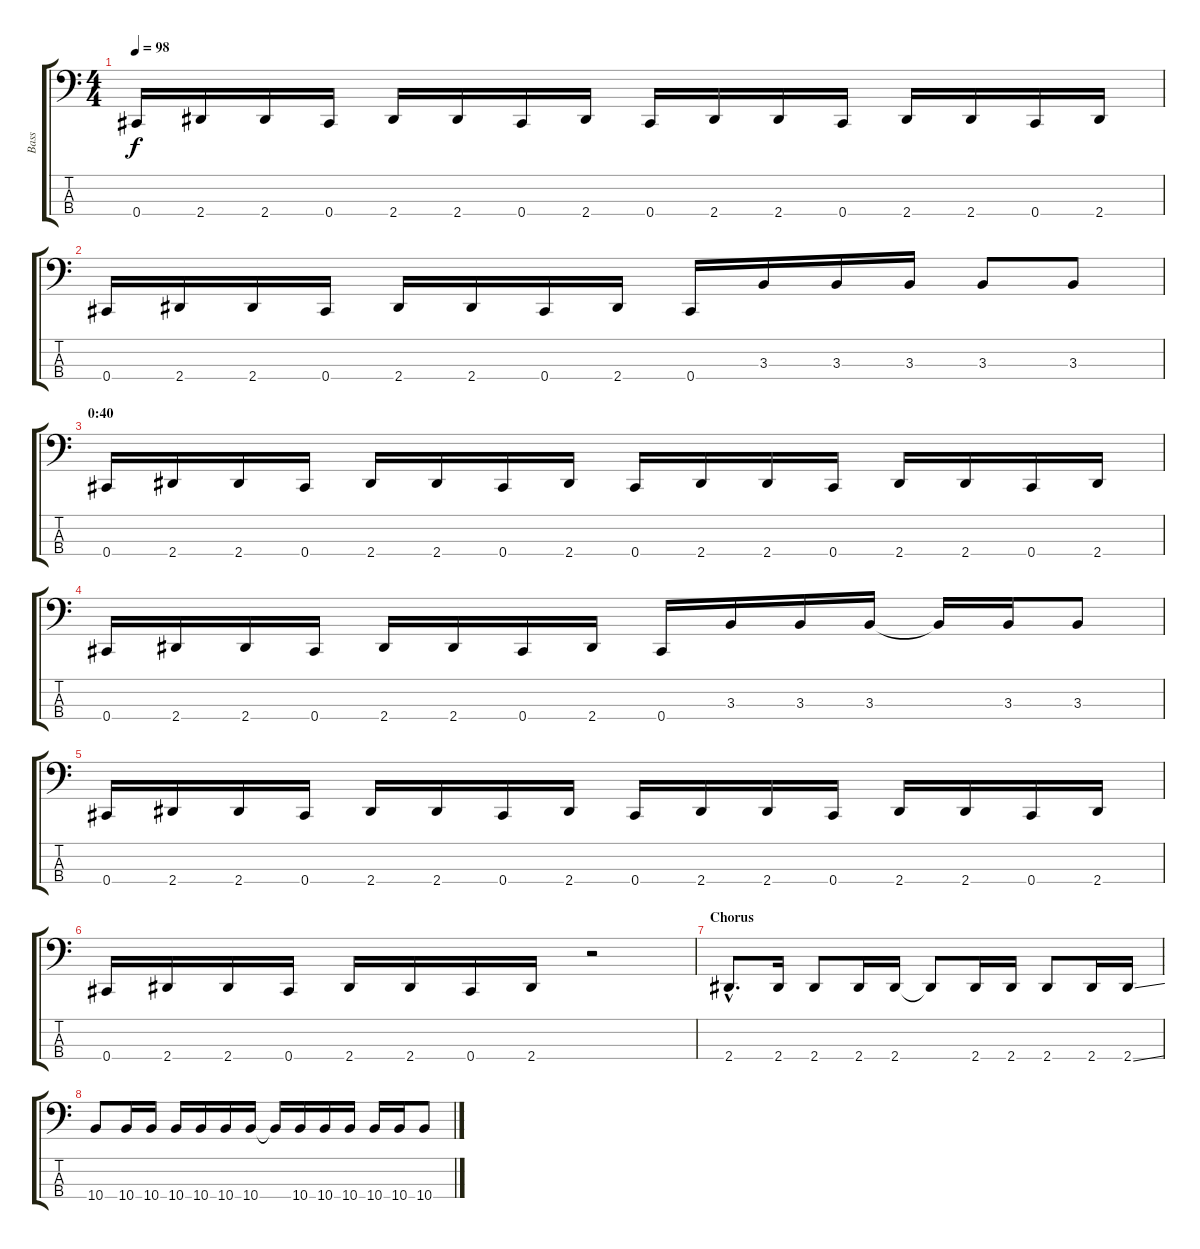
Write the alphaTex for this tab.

\track ("Bass" "Bass") {instrument electricbassfinger}
\staff {score tabs}
\tuning (Gb2 Db2 Ab1 Db1) {hide}
\ts (4 4)
\tempo 98
\clef f4
\ks c
0.4.16{dy f} 2.4.16 2.4.16 0.4.16 2.4.16 2.4.16 0.4.16 2.4.16 0.4.16 2.4.16 2.4.16 0.4.16 2.4.16 2.4.16 0.4.16 2.4.16 |
0.4.16 2.4.16 2.4.16 0.4.16 2.4.16 2.4.16 0.4.16 2.4.16 0.4.16 3.3.16 3.3.16 3.3.16 3.3.8 3.3.8 |
\section ("" "0:40")
0.4.16 2.4.16 2.4.16 0.4.16 2.4.16 2.4.16 0.4.16 2.4.16 0.4.16 2.4.16 2.4.16 0.4.16 2.4.16 2.4.16 0.4.16 2.4.16 |
0.4.16 2.4.16 2.4.16 0.4.16 2.4.16 2.4.16 0.4.16 2.4.16 0.4.16 3.3.16 3.3.16 3.3.16 3.3{t}.16 3.3.16 3.3.8 |
0.4.16 2.4.16 2.4.16 0.4.16 2.4.16 2.4.16 0.4.16 2.4.16 0.4.16 2.4.16 2.4.16 0.4.16 2.4.16 2.4.16 0.4.16 2.4.16 |
0.4.16 2.4.16 2.4.16 0.4.16 2.4.16 2.4.16 0.4.16 2.4.16 r.2 |
\section ("" "Chorus")
2.4{hac}.8{d} 2.4.16 2.4.8 2.4.16 2.4.16 2.4{t}.8 2.4.16 2.4.16 2.4.8 2.4.16 2.4{ss}.16 |
10.4.8 10.4.16 10.4.16 10.4.16 10.4.16 10.4.16 10.4.16 10.4{t}.16 10.4.16 10.4.16 10.4.16 10.4.16 10.4.16 10.4{ss}.8
